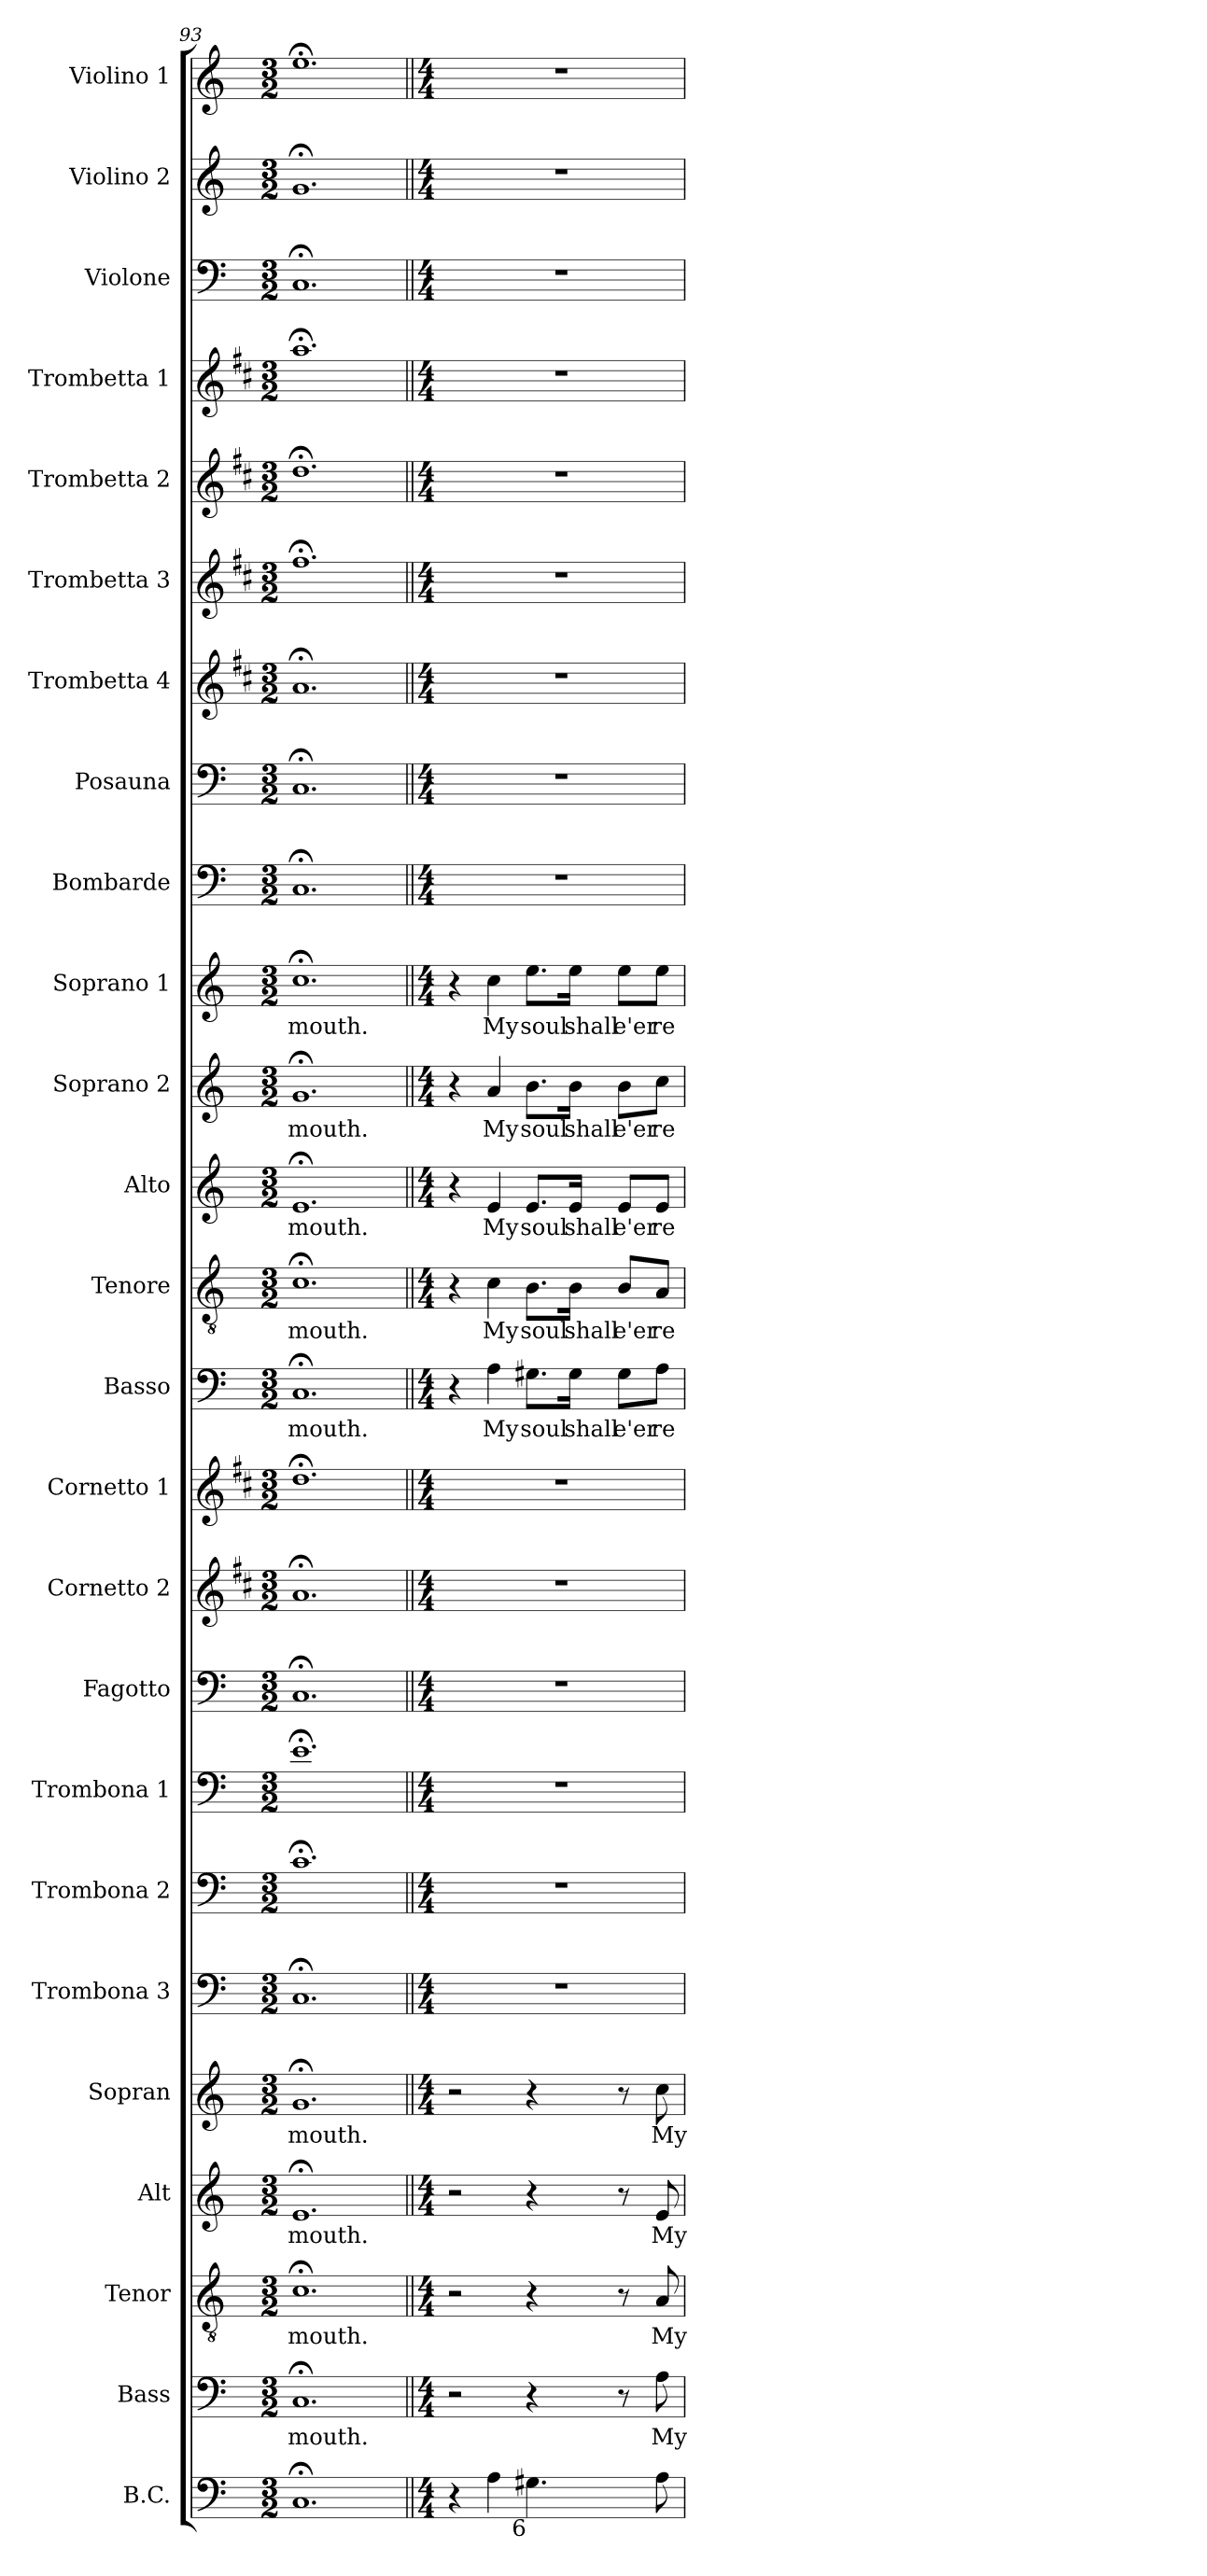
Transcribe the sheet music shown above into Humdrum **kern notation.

**kern	**kern	**text	**kern	**text	**kern	**text	**kern	**text	**kern	**kern	**kern	**kern	**kern	**kern	**kern	**text	**kern	**text	**kern	**text	**kern	**text	**kern	**text	**kern	**kern	**kern	**kern	**kern	**kern	**kern	**kern	**kern
*part25	*part24	*part24	*part23	*part23	*part22	*part22	*part21	*part21	*part20	*part19	*part18	*part17	*part16	*part15	*part14	*part14	*part13	*part13	*part12	*part12	*part11	*part11	*part10	*part10	*part9	*part8	*part7	*part6	*part5	*part4	*part3	*part2	*part1
*staff25	*staff24	*staff24	*staff23	*staff23	*staff22	*staff22	*staff21	*staff21	*staff20	*staff19	*staff18	*staff17	*staff16	*staff15	*staff14	*staff14	*staff13	*staff13	*staff12	*staff12	*staff11	*staff11	*staff10	*staff10	*staff9	*staff8	*staff7	*staff6	*staff5	*staff4	*staff3	*staff2	*staff1
*I"B.C.	*I"Bass	*	*I"Tenor	*	*I"Alt	*	*I"Sopran	*	*I"Trombona 3	*I"Trombona 2	*I"Trombona 1	*I"Fagotto	*I"Cornetto 2	*I"Cornetto 1	*I"Basso	*	*I"Tenore	*	*I"Alto	*	*I"Soprano 2	*	*I"Soprano 1	*	*I"Bombarde	*I"Posauna	*I"Trombetta 4	*I"Trombetta 3	*I"Trombetta 2	*I"Trombetta 1	*I"Violone	*I"Violino 2	*I"Violino 1
*I'B.C.	*I'B.	*	*I'T.	*	*I'A.	*	*I'S.	*	*I'Tbn. 2	*I'Tbn. 2	*I'Tbn. 1	*I'Fag.	*I'Cor. 2	*I'Cor. 1	*I'B.	*	*I'T.	*	*I'A.	*	*I'S.	*	*I'S.	*	*	*	*	*	*	*	*	*I'Vl. 2	*I'Vl. 1
*clefF4	*clefF4	*	*clefGv2	*	*clefG2	*	*clefG2	*	*clefF4	*clefF4	*clefF4	*clefF4	*clefG2	*clefG2	*clefF4	*	*clefGv2	*	*clefG2	*	*clefG2	*	*clefG2	*	*clefF4	*clefF4	*clefG2	*clefG2	*clefG2	*clefG2	*clefF4	*clefG2	*clefG2
*	*	*	*ITrd7c12	*	*	*	*	*	*	*	*	*	*ITrd1c2	*ITrd1c2	*	*	*ITrd7c12	*	*	*	*	*	*	*	*	*	*ITrd1c2	*ITrd1c2	*ITrd1c2	*ITrd1c2	*	*	*
*k[]	*k[]	*	*k[]	*	*k[]	*	*k[]	*	*k[]	*k[]	*k[]	*k[]	*k[]	*k[]	*k[]	*	*k[]	*	*k[]	*	*k[]	*	*k[]	*	*k[]	*k[]	*k[]	*k[]	*k[]	*k[]	*k[]	*k[]	*k[]
*C:	*C:	*	*C:	*	*C:	*	*C:	*	*C:	*C:	*C:	*C:	*C:	*C:	*C:	*	*C:	*	*C:	*	*C:	*	*C:	*	*C:	*C:	*C:	*C:	*C:	*C:	*C:	*C:	*C:
*M3/2	*M3/2	*	*M3/2	*	*M3/2	*	*M3/2	*	*M3/2	*M3/2	*M3/2	*M3/2	*M3/2	*M3/2	*M3/2	*	*M3/2	*	*M3/2	*	*M3/2	*	*M3/2	*	*M3/2	*M3/2	*M3/2	*M3/2	*M3/2	*M3/2	*M3/2	*M3/2	*M3/2
=93	=93	=93	=93	=93	=93	=93	=93	=93	=93	=93	=93	=93	=93	=93	=93	=93	=93	=93	=93	=93	=93	=93	=93	=93	=93	=93	=93	=93	=93	=93	=93	=93	=93
!	!	!LO:LY:b:color=#000000	!	!	!	!	!	!	!	!	!	!	!	!	!	!	!	!	!	!	!	!	!	!	!	!	!	!	!	!	!	!	!
!	!	!	!	!LO:LY:b:color=#000000	!	!	!	!	!	!	!	!	!	!	!	!	!	!	!	!	!	!	!	!	!	!	!	!	!	!	!	!	!
!	!	!	!	!	!	!LO:LY:b:color=#000000	!	!	!	!	!	!	!	!	!	!	!	!	!	!	!	!	!	!	!	!	!	!	!	!	!	!	!
!	!	!	!	!	!	!	!	!LO:LY:b:color=#000000	!	!	!	!	!	!	!	!	!	!	!	!	!	!	!	!	!	!	!	!	!	!	!	!	!
!	!	!	!	!	!	!	!	!	!	!	!	!	!	!	!	!LO:LY:b:color=#000000	!	!	!	!	!	!	!	!	!	!	!	!	!	!	!	!	!
!	!	!	!	!	!	!	!	!	!	!	!	!	!	!	!	!	!	!LO:LY:b:color=#000000	!	!	!	!	!	!	!	!	!	!	!	!	!	!	!
!	!	!	!	!	!	!	!	!	!	!	!	!	!	!	!	!	!	!	!	!LO:LY:b:color=#000000	!	!	!	!	!	!	!	!	!	!	!	!	!
!	!	!	!	!	!	!	!	!	!	!	!	!	!	!	!	!	!	!	!	!	!	!LO:LY:b:color=#000000	!	!	!	!	!	!	!	!	!	!	!
!	!	!	!	!	!	!	!	!	!	!	!	!	!	!	!	!	!	!	!	!	!	!	!	!LO:LY:b:color=#000000	!	!	!	!	!	!	!	!	!
1.C;i	1.C;i	mouth.	1.C;i	mouth.	1.e;i	mouth.	1.g;i	mouth.	1.C;i	1.c;i	1.e;i	1.C;i	1.g;i	1.cc;i	1.C;i	mouth.	1.C;i	mouth.	1.e;i	mouth.	1.g;i	mouth.	1.cc;i	mouth.	1.C;i	1.C;i	1.g;i	1.ee;i	1.cc;i	1.gg;i	1.C;i	1.g;i	1.ee;i
=94||	=94||	=94||	=94||	=94||	=94||	=94||	=94||	=94||	=94||	=94||	=94||	=94||	=94||	=94||	=94||	=94||	=94||	=94||	=94||	=94||	=94||	=94||	=94||	=94||	=94||	=94||	=94||	=94||	=94||	=94||	=94||	=94||	=94||
*M4/4	*M4/4	*	*M4/4	*	*M4/4	*	*M4/4	*	*M4/4	*M4/4	*M4/4	*M4/4	*M4/4	*M4/4	*M4/4	*	*M4/4	*	*M4/4	*	*M4/4	*	*M4/4	*	*M4/4	*M4/4	*M4/4	*M4/4	*M4/4	*M4/4	*M4/4	*M4/4	*M4/4
*MM100	*	*	*	*	*	*	*	*	*	*	*	*	*	*	*	*	*	*	*	*	*	*	*	*	*	*	*	*	*	*	*	*	*MM100
4r	2r	.	2r	.	2r	.	2r	.	1r	1r	1r	1r	1r	1r	4r	.	4r	.	4r	.	4r	.	4r	.	1r	1r	1r	1r	1r	1r	1r	1r	1r
!	!	!	!	!	!	!	!	!	!	!	!	!	!	!	!	!LO:LY:b:color=#000000	!	!	!	!	!	!	!	!	!	!	!	!	!	!	!	!	!
!	!	!	!	!	!	!	!	!	!	!	!	!	!	!	!	!	!	!LO:LY:b:color=#000000	!	!	!	!	!	!	!	!	!	!	!	!	!	!	!
!	!	!	!	!	!	!	!	!	!	!	!	!	!	!	!	!	!	!	!	!LO:LY:b:color=#000000	!	!	!	!	!	!	!	!	!	!	!	!	!
!	!	!	!	!	!	!	!	!	!	!	!	!	!	!	!	!	!	!	!	!	!	!LO:LY:b:color=#000000	!	!	!	!	!	!	!	!	!	!	!
!	!	!	!	!	!	!	!	!	!	!	!	!	!	!	!	!	!	!	!	!	!	!	!	!LO:LY:b:color=#000000	!	!	!	!	!	!	!	!	!
4Ai\	.	.	.	.	.	.	.	.	.	.	.	.	.	.	4Ai\	My	4Ci\	My	4ei/	My	4ai/	My	4cci\	My	.	.	.	.	.	.	.	.	.
!	!	!	!	!	!	!	!	!	!	!	!	!	!	!	!	!LO:LY:b:color=#000000	!	!	!	!	!	!	!	!	!	!	!	!	!	!	!	!	!
!	!	!	!	!	!	!	!	!	!	!	!	!	!	!	!	!	!	!LO:LY:b:color=#000000	!	!	!	!	!	!	!	!	!	!	!	!	!	!	!
!	!	!	!	!	!	!	!	!	!	!	!	!	!	!	!	!	!	!	!	!LO:LY:b:color=#000000	!	!	!	!	!	!	!	!	!	!	!	!	!
!	!	!	!	!	!	!	!	!	!	!	!	!	!	!	!	!	!	!	!	!	!	!LO:LY:b:color=#000000	!	!	!	!	!	!	!	!	!	!	!
!LO:TX:b:rj:t=6	!	!	!	!	!	!	!	!	!	!	!	!	!	!	!	!	!	!	!	!	!	!	!	!	!	!	!	!	!	!	!	!	!
!	!	!	!	!	!	!	!	!	!	!	!	!	!	!	!	!	!	!	!	!	!	!	!	!LO:LY:b:color=#000000	!	!	!	!	!	!	!	!	!
4.G#Xi\	4r	.	4r	.	4r	.	4r	.	.	.	.	.	.	.	8.G#Xi\L	soul	8.BBi\L	soul	8.ei/L	soul	8.bi\L	soul	8.eei\L	soul	.	.	.	.	.	.	.	.	.
!	!	!	!	!	!	!	!	!	!	!	!	!	!	!	!	!LO:LY:b:color=#000000	!	!	!	!	!	!	!	!	!	!	!	!	!	!	!	!	!
!	!	!	!	!	!	!	!	!	!	!	!	!	!	!	!	!	!	!LO:LY:b:color=#000000	!	!	!	!	!	!	!	!	!	!	!	!	!	!	!
!	!	!	!	!	!	!	!	!	!	!	!	!	!	!	!	!	!	!	!	!LO:LY:b:color=#000000	!	!	!	!	!	!	!	!	!	!	!	!	!
!	!	!	!	!	!	!	!	!	!	!	!	!	!	!	!	!	!	!	!	!	!	!LO:LY:b:color=#000000	!	!	!	!	!	!	!	!	!	!	!
!	!	!	!	!	!	!	!	!	!	!	!	!	!	!	!	!	!	!	!	!	!	!	!	!LO:LY:b:color=#000000	!	!	!	!	!	!	!	!	!
.	.	.	.	.	.	.	.	.	.	.	.	.	.	.	16G#i\Jk	shall	16BBi\Jk	shall	16ei/Jk	shall	16bi\Jk	shall	16eei\Jk	shall	.	.	.	.	.	.	.	.	.
!	!	!	!	!	!	!	!	!	!	!	!	!	!	!	!	!LO:LY:b:color=#000000	!	!	!	!	!	!	!	!	!	!	!	!	!	!	!	!	!
!	!	!	!	!	!	!	!	!	!	!	!	!	!	!	!	!	!	!LO:LY:b:color=#000000	!	!	!	!	!	!	!	!	!	!	!	!	!	!	!
!	!	!	!	!	!	!	!	!	!	!	!	!	!	!	!	!	!	!	!	!LO:LY:b:color=#000000	!	!	!	!	!	!	!	!	!	!	!	!	!
!	!	!	!	!	!	!	!	!	!	!	!	!	!	!	!	!	!	!	!	!	!	!LO:LY:b:color=#000000	!	!	!	!	!	!	!	!	!	!	!
!	!	!	!	!	!	!	!	!	!	!	!	!	!	!	!	!	!	!	!	!	!	!	!	!LO:LY:b:color=#000000	!	!	!	!	!	!	!	!	!
.	8r	.	8r	.	8r	.	8r	.	.	.	.	.	.	.	8G#i\L	e'er	8BBi/L	e'er	8ei/L	e'er	8bi\L	e'er	8eei\L	e'er	.	.	.	.	.	.	.	.	.
!	!	!LO:LY:b:color=#000000	!	!	!	!	!	!	!	!	!	!	!	!	!	!	!	!	!	!	!	!	!	!	!	!	!	!	!	!	!	!	!
!	!	!	!	!LO:LY:b:color=#000000	!	!	!	!	!	!	!	!	!	!	!	!	!	!	!	!	!	!	!	!	!	!	!	!	!	!	!	!	!
!	!	!	!	!	!	!LO:LY:b:color=#000000	!	!	!	!	!	!	!	!	!	!	!	!	!	!	!	!	!	!	!	!	!	!	!	!	!	!	!
!	!	!	!	!	!	!	!	!LO:LY:b:color=#000000	!	!	!	!	!	!	!	!	!	!	!	!	!	!	!	!	!	!	!	!	!	!	!	!	!
!	!	!	!	!	!	!	!	!	!	!	!	!	!	!	!	!LO:LY:b:color=#000000	!	!	!	!	!	!	!	!	!	!	!	!	!	!	!	!	!
!	!	!	!	!	!	!	!	!	!	!	!	!	!	!	!	!	!	!LO:LY:b:color=#000000	!	!	!	!	!	!	!	!	!	!	!	!	!	!	!
!	!	!	!	!	!	!	!	!	!	!	!	!	!	!	!	!	!	!	!	!LO:LY:b:color=#000000	!	!	!	!	!	!	!	!	!	!	!	!	!
!	!	!	!	!	!	!	!	!	!	!	!	!	!	!	!	!	!	!	!	!	!	!LO:LY:b:color=#000000	!	!	!	!	!	!	!	!	!	!	!
!	!	!	!	!	!	!	!	!	!	!	!	!	!	!	!	!	!	!	!	!	!	!	!	!LO:LY:b:color=#000000	!	!	!	!	!	!	!	!	!
8Ai\	8Ai\	My	8AAi/	My	8ei/	My	8cci\	My	.	.	.	.	.	.	8Ai\J	re-	8AAi/J	re-	8ei/J	re-	8cci\J	re-	8eei\J	re-	.	.	.	.	.	.	.	.	.
=	=	=	=	=	=	=	=	=	=	=	=	=	=	=	=	=	=	=	=	=	=	=	=	=	=	=	=	=	=	=	=	=	=
*-	*-	*-	*-	*-	*-	*-	*-	*-	*-	*-	*-	*-	*-	*-	*-	*-	*-	*-	*-	*-	*-	*-	*-	*-	*-	*-	*-	*-	*-	*-	*-	*-	*-
